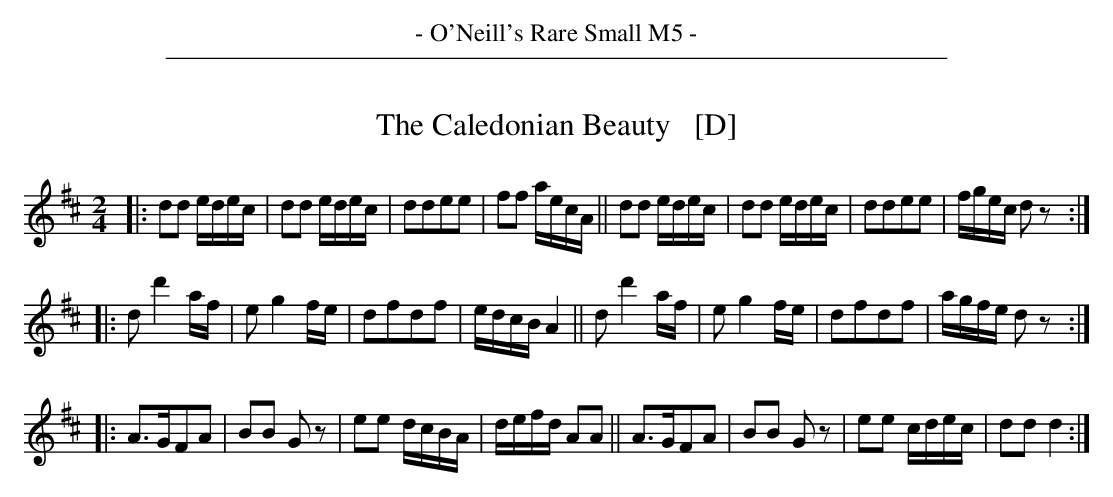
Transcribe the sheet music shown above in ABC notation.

X:1
T: The Caledonian Beauty   [D]
M: 2/4
L: 1/16
K: D
|:\
d2d2 edec | d2d2 edec | d2d2e2e2 | f2f2 aecA ||\
d2d2 edec | d2d2 edec | d2d2e2e2 | fgec d2z2 ::
d2 d'4 af | e2 g4 fe | d2f2d2f2 | edcB A4 ||\
d2 d'4 af | e2 g4 fe | d2f2d2f2 | agfe d2z2 ::
A3GF2A2 | B2B2 G2z2 | e2e2 dcBA | defd A2A2 ||\
A3GF2A2 | B2B2 G2z2 | e2e2 cdec | d2d2 d4 :|
